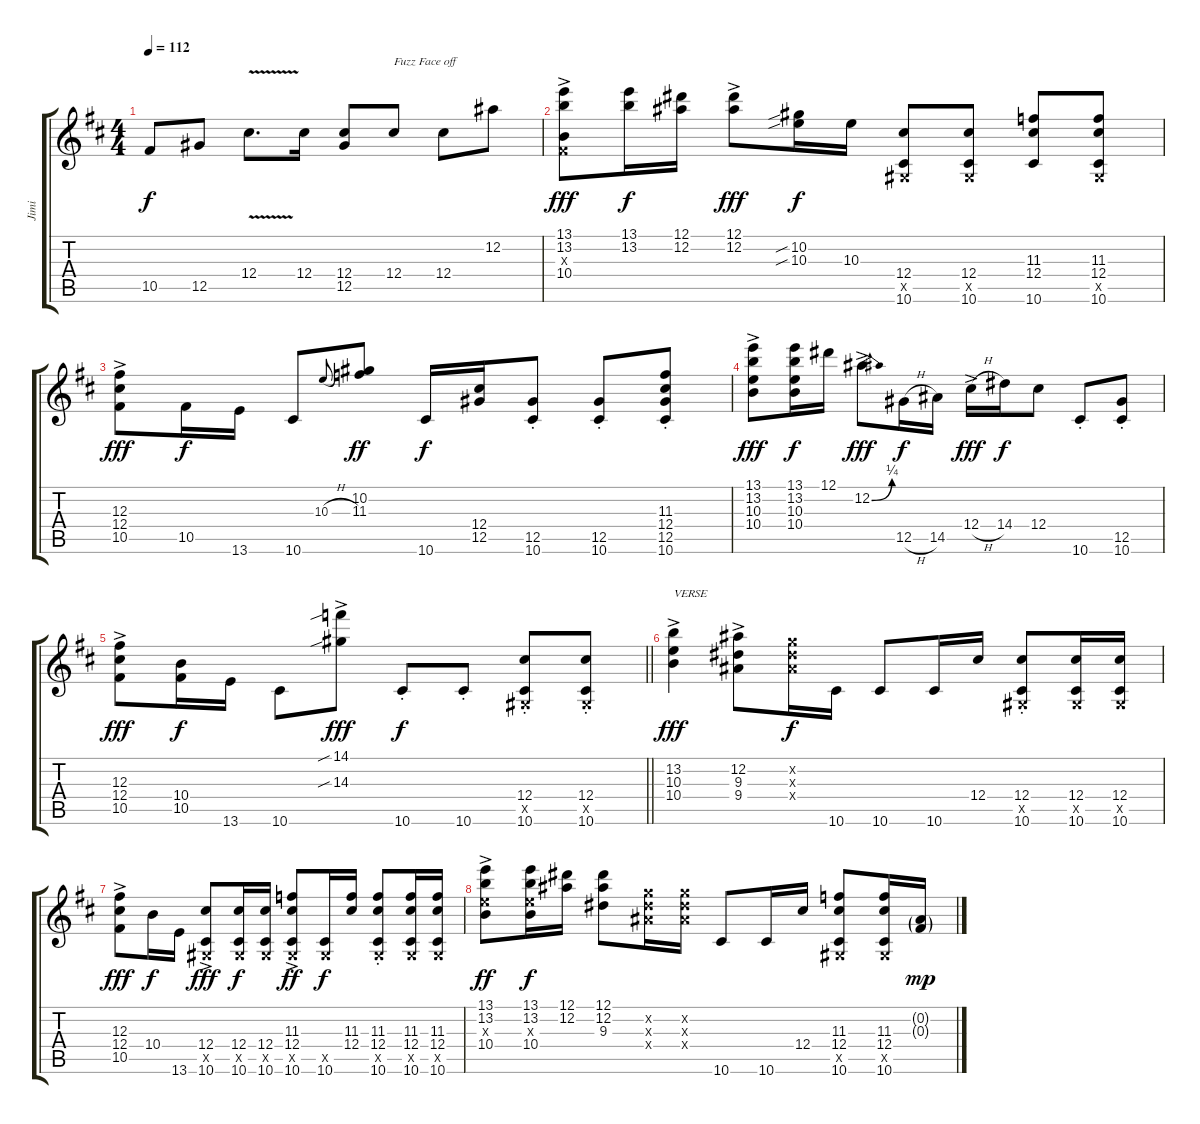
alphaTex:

\track ("Jimi" "Jimi") {instrument distortionguitar}
\staff {score tabs}
\tuning (Eb4 Bb3 Gb3 Db3 Ab2 Eb2) {hide}
\ts (4 4)
\tempo 112
\clef g2
\ks d
10.5.8{dy f} 12.5.8 12.4{v}.8{d} 12.4.16 (12.4 12.5).8 12.4.8{txt "Fuzz Face off"} 12.4.8 12.2.8 |
(13.1{ac} 13.2{ac} 0.3{x} 10.4{ac}).8{dy fff} (13.1 13.2).16{dy f} (12.1 12.2).16 (12.1{ac} 12.2{ac}).8{dy fff} (10.2{sib} 10.3{sib}).16{dy f} 10.3.16 (12.4 0.5{x} 10.6).8 (12.4 0.5{x} 10.6).8 (11.3 12.4 10.6).8 (11.3 12.4 0.5{x} 10.6).8 |
(12.3{ac} 12.4{ac} 10.5{ac}).8{dy fff} 10.5.16{dy f} 13.6.16 10.6.8 10.3{h}.8{gr onbeat} (10.2 11.3).8{dy ff} 10.6.16{dy f} (12.4 12.5).16 (12.5{st} 10.6{st}).8 (12.5{st} 10.6{st}).8 (11.3{st} 12.4{st} 12.5{st} 10.6{st}).8 |
(13.1{ac} 13.2{ac} 10.3{ac} 10.4{ac}).8{dy fff} (13.1 13.2 10.3 10.4).16{dy f} 12.1.16 12.2{be (bend 0 0 60 1) ac}.8{dy fff} 12.5{h}.16{dy f} 14.5.16 12.4{h ac}.16{dy fff} 14.4.16{dy f} 12.4.8 10.6{st}.8 (12.5{st} 10.6{st}).8 |
\barLineRight lightlight
(12.3{ac} 12.4{ac} 10.5{ac}).8{dy fff} (10.4 10.5).16{dy f} 13.6.16 10.6.8 (14.1{sib ac} 14.3{sib ac}).8{dy fff} 10.6{st}.8{dy f} 10.6{st}.8 (12.4{st} 0.5{x} 10.6{st}).8 (12.4{st} 0.5{x} 10.6{st}).8 |
(13.2{ac} 10.3{ac} 10.4{ac}).4{txt "VERSE" dy fff volume 11} (12.2{ac} 9.3{ac} 9.4{ac}).8 (9.2{x} 9.3{x} 9.4{x}).16{dy f} 10.6.16 10.6.8 10.6.16 12.4.16 (12.4{st} 0.5{x} 10.6{st}).8 (12.4 0.5{x} 10.6).16 (12.4 0.5{x} 10.6).16 |
(12.3{ac} 12.4{ac} 10.5{ac}).8{dy fff} 10.4.16{dy f} 13.6.16 (12.4{ac} 0.5{x} 10.6{ac}).8{dy fff} (12.4 0.5{x} 10.6).16{dy f} (12.4 0.5{x} 10.6).16 (11.3{ac} 12.4{ac} 0.5{x} 10.6{ac}).8{dy ff} (0.5{x} 10.6).16{dy f} (11.3 12.4).16 (11.3{st} 12.4{st} 0.5{x} 10.6{st}).8 (11.3 12.4 0.5{x} 10.6).16 (11.3 12.4 0.5{x} 10.6).16 |
(13.1{ac} 13.2{ac} 10.3{x} 10.4{ac}).8{dy ff} (13.1 13.2 10.3{x} 10.4).16{dy f} (12.1 12.2).16 (12.1 12.2 9.3).8 (9.2{x} 9.3{x} 9.4{x}).16 (9.2{x} 9.3{x} 9.4{x}).16 10.6.8 10.6.16 12.4.16 (11.3 12.4 0.5{x} 10.6).8 (11.3 12.4 0.5{x} 10.6).16 (0.2{g} 0.3{g}).16{dy mp}
